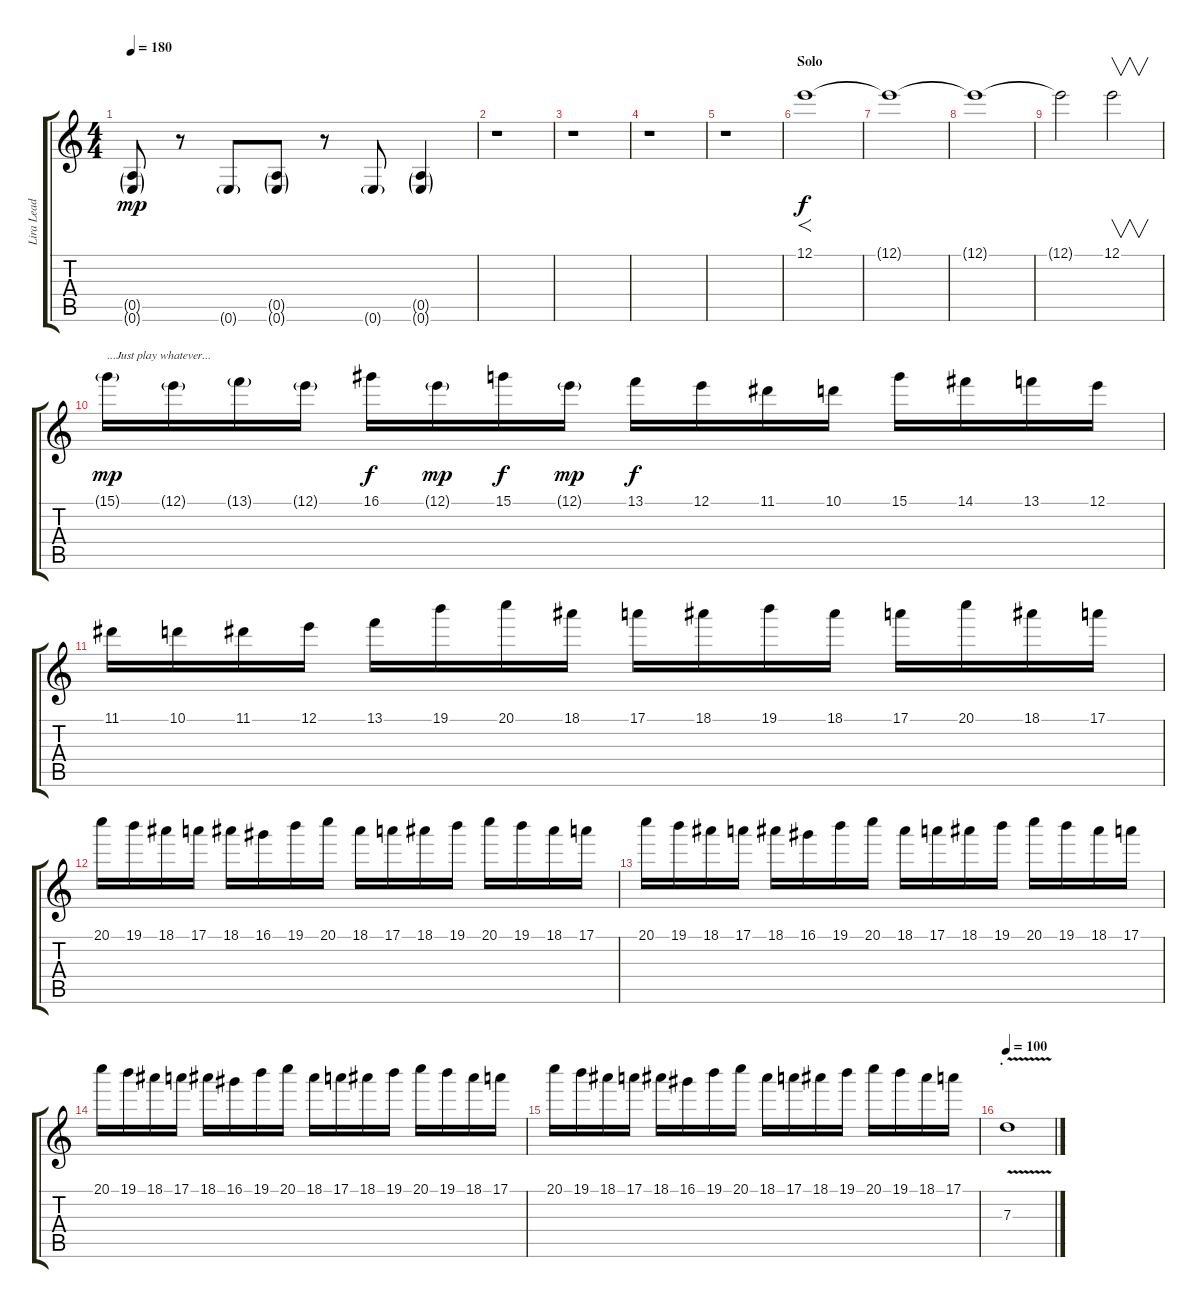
\track ("Lira Lead" "Lira Lead") {instrument distortionguitar}
\staff {score tabs}
\tuning (E4 B3 G3 D3 A2 E2) {hide}
\ts (4 4)
\tempo 180
\clef g2
\ks c
(0.5{g} 0.6{g}).8{dy mp} r.8 0.6{g}.8 (0.5{g} 0.6{g}).8 r.8 0.6{g}.8 (0.5{g} 0.6{g}).4 |
r.1 |
r.1 |
r.1 |
r.1 |
\section ("" "Solo")
12.1.1{f dy f} |
12.1{t}.1 |
12.1{t}.1 |
12.1{t}.2 12.1.2{v} |
15.1{g}.16{txt "...Just play whatever..." dy mp instrument overdrivenguitar} 12.1{g}.16 13.1{g}.16 12.1{g}.16 16.1.16{dy f} 12.1{g}.16{dy mp} 15.1.16{dy f} 12.1{g}.16{dy mp} 13.1.16{dy f} 12.1.16 11.1.16 10.1.16 15.1.16 14.1.16 13.1.16 12.1.16 |
11.1.16 10.1.16 11.1.16 12.1.16 13.1.16 19.1.16 20.1.16 18.1.16 17.1.16 18.1.16 19.1.16 18.1.16 17.1.16 20.1.16 18.1.16 17.1.16 |
20.1.16 19.1.16 18.1.16 17.1.16 18.1.16 16.1.16 19.1.16 20.1.16 18.1.16 17.1.16 18.1.16 19.1.16 20.1.16 19.1.16 18.1.16 17.1.16 |
20.1.16 19.1.16 18.1.16 17.1.16 18.1.16 16.1.16 19.1.16 20.1.16 18.1.16 17.1.16 18.1.16 19.1.16 20.1.16 19.1.16 18.1.16 17.1.16 |
20.1.16 19.1.16 18.1.16 17.1.16 18.1.16 16.1.16 19.1.16 20.1.16 18.1.16 17.1.16 18.1.16 19.1.16 20.1.16 19.1.16 18.1.16 17.1.16 |
20.1.16 19.1.16 18.1.16 17.1.16 18.1.16 16.1.16 19.1.16 20.1.16 18.1.16 17.1.16 18.1.16 19.1.16 20.1.16 19.1.16 18.1.16 17.1.16 |
\section ("" ".")
\tempo 100
7.3{v}.1{instrument distortionguitar}
